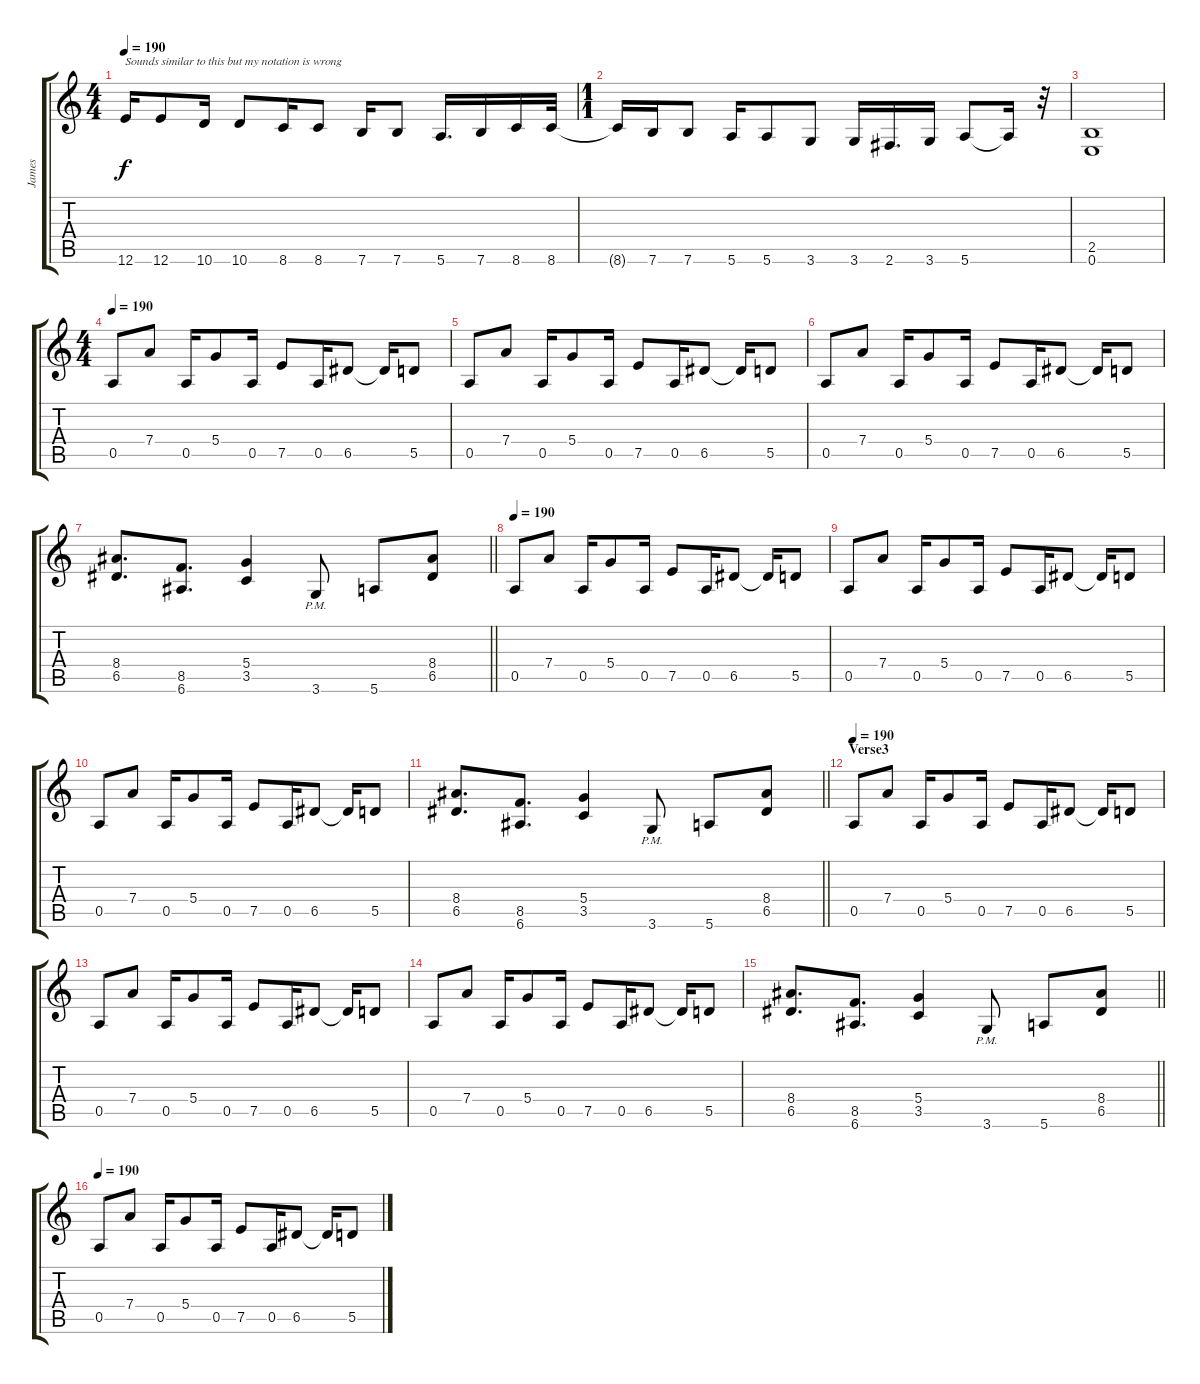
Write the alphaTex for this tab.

\track ("James" "James") {instrument distortionguitar}
\staff {score tabs}
\tuning (E4 B3 G3 D3 A2 E2) {hide}
\ts (4 4)
\tempo 190
\clef g2
\ks c
12.6.16{txt "Sounds similar to this but my notation is wrong" dy f} 12.6.8 10.6.16 10.6.8 8.6.16 8.6.8 7.6.16 7.6.8 5.6.16{d} 7.6.16 8.6.16 8.6.32 |
\ts (1 1)
8.6{t}.16 7.6.16 7.6.8 5.6.16 5.6.8 3.6.8 3.6.16 2.6.16{d} 3.6.16 5.6.8 5.6{t}.16 r.32 |
(2.5 0.6).1 |
\ts (4 4)
\tempo 190
0.5.8 7.4.8 0.5.16 5.4.8 0.5.16 7.5.8 0.5.16 6.5.8 6.5{t}.16 5.5.8 |
0.5.8 7.4.8 0.5.16 5.4.8 0.5.16 7.5.8 0.5.16 6.5.8 6.5{t}.16 5.5.8 |
0.5.8 7.4.8 0.5.16 5.4.8 0.5.16 7.5.8 0.5.16 6.5.8 6.5{t}.16 5.5.8 |
\barLineRight lightlight
(8.4 6.5).8{d} (8.5 6.6).8{d} (5.4 3.5).4 3.6{pm}.8 5.6.8 (8.4 6.5).8 |
\tempo 190
0.5.8 7.4.8 0.5.16 5.4.8 0.5.16 7.5.8 0.5.16 6.5.8 6.5{t}.16 5.5.8 |
0.5.8 7.4.8 0.5.16 5.4.8 0.5.16 7.5.8 0.5.16 6.5.8 6.5{t}.16 5.5.8 |
0.5.8 7.4.8 0.5.16 5.4.8 0.5.16 7.5.8 0.5.16 6.5.8 6.5{t}.16 5.5.8 |
\barLineRight lightlight
(8.4 6.5).8{d} (8.5 6.6).8{d} (5.4 3.5).4 3.6{pm}.8 5.6.8 (8.4 6.5).8 |
\section ("" "Verse3")
\tempo 190
0.5.8 7.4.8 0.5.16 5.4.8 0.5.16 7.5.8 0.5.16 6.5.8 6.5{t}.16 5.5.8 |
0.5.8 7.4.8 0.5.16 5.4.8 0.5.16 7.5.8 0.5.16 6.5.8 6.5{t}.16 5.5.8 |
0.5.8 7.4.8 0.5.16 5.4.8 0.5.16 7.5.8 0.5.16 6.5.8 6.5{t}.16 5.5.8 |
\barLineRight lightlight
(8.4 6.5).8{d} (8.5 6.6).8{d} (5.4 3.5).4 3.6{pm}.8 5.6.8 (8.4 6.5).8 |
\tempo 190
0.5.8 7.4.8 0.5.16 5.4.8 0.5.16 7.5.8 0.5.16 6.5.8 6.5{t}.16 5.5.8
